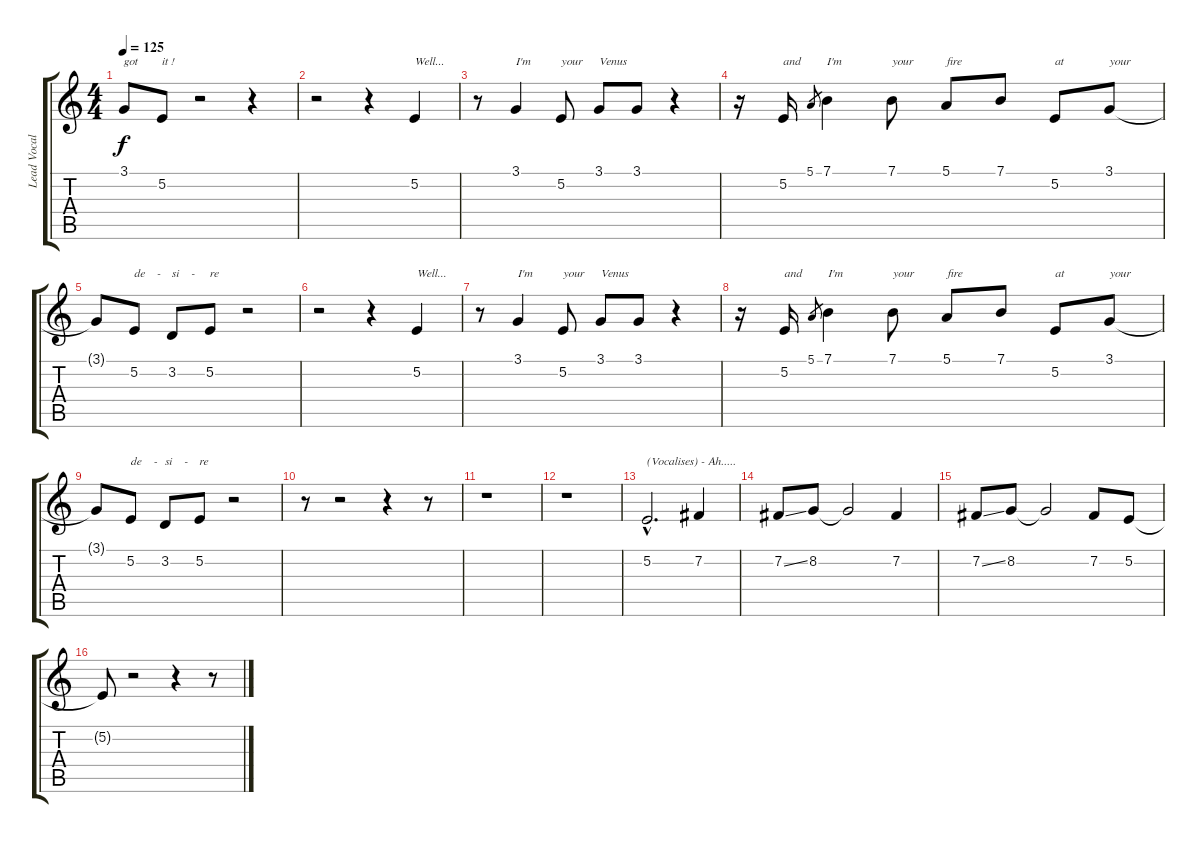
\track ("Lead Vocal" "Lead Vocal") {instrument lead6voice}
\staff {score tabs}
\tuning (E4 B3 G3 D3 A2 E2) {hide}
\ts (4 4)
\tempo 125
\clef g2
\ks c
3.1.8{txt "got" dy f} 5.2.8{txt "it !"} r.2 r.4 |
r.2 r.4 5.2.4{txt "Well..."} |
r.8 3.1.4{txt "I'm"} 5.2.8{txt "your"} 3.1.8{txt "Venus"} 3.1.8 r.4 |
r.16 5.2.16{txt "and"} 5.1.8{gr} 7.1.4{txt "I'm"} 7.1.8{txt "your"} 5.1.8{txt "fire"} 7.1.8 5.2.8{txt "at"} 3.1.8{txt "your"} |
3.1{t}.8 5.2.8{txt "de    -"} 3.2.8{txt "si    -"} 5.2.8{txt "re"} r.2 |
r.2 r.4 5.2.4{txt "Well..."} |
r.8 3.1.4{txt "I'm"} 5.2.8{txt "your"} 3.1.8{txt "Venus"} 3.1.8 r.4 |
r.16 5.2.16{txt "and"} 5.1.8{gr} 7.1.4{txt "I'm"} 7.1.8{txt "your"} 5.1.8{txt "fire"} 7.1.8 5.2.8{txt "at"} 3.1.8{txt "your"} |
3.1{t}.8 5.2.8{txt "de    -"} 3.2.8{txt "si    -"} 5.2.8{txt "re"} r.2 |
r.8 r.2 r.4 r.8 |
r.1 |
r.1 |
5.2{hac}.2{d txt "(Vocalises) - Ah....."} 7.2.4 |
7.2{ss}.8 8.2.8 8.2{t}.2 7.2.4 |
7.2{ss}.8 8.2.8 8.2{t}.2 7.2.8 5.2.8 |
5.2{t}.8 r.2 r.4 r.8
